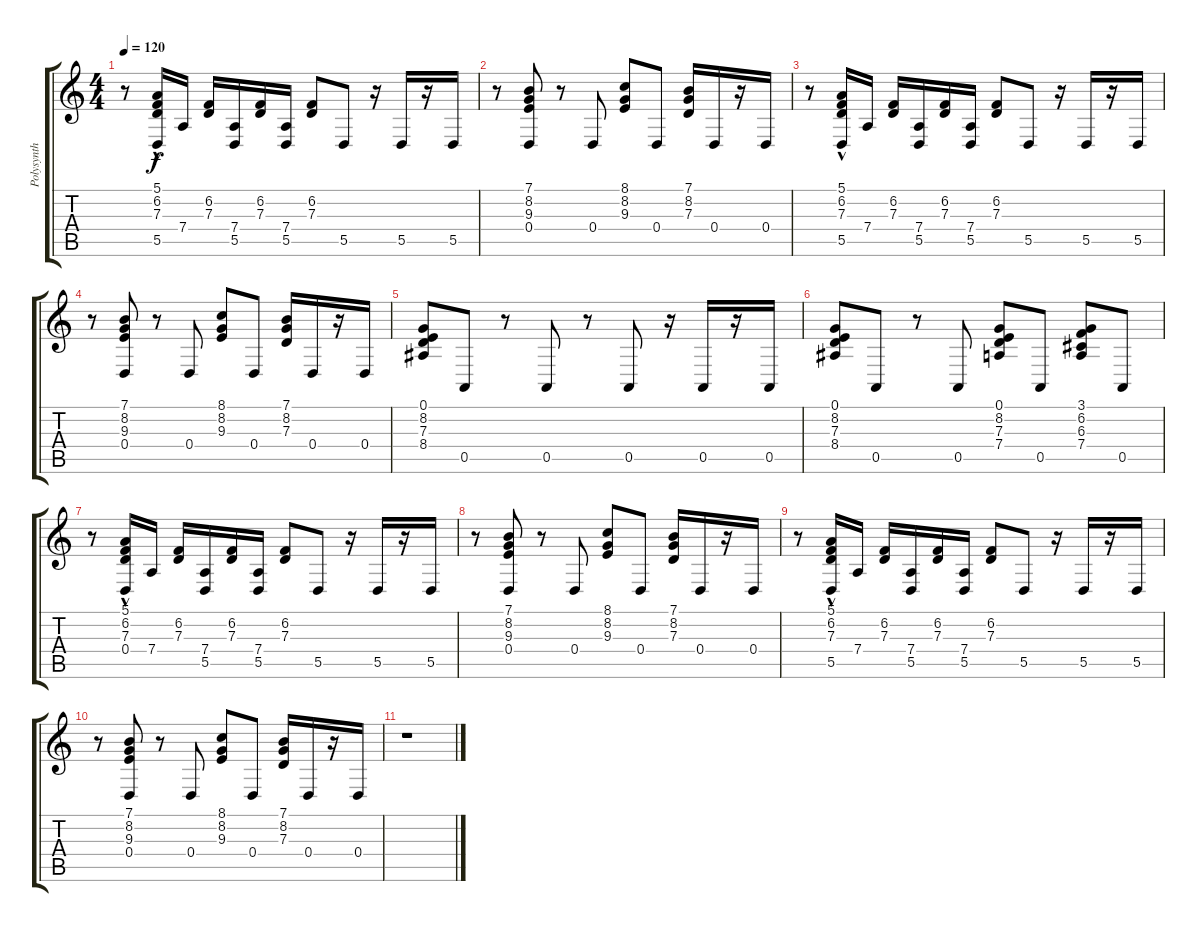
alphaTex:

\track ("Polysynth" "Polysynth") {instrument pad3polysynth}
\staff {score tabs}
\tuning (E4 B3 G3 D3 A2 E2) {hide}
\ts (4 4)
\tempo 120
\clef g2
\ks c
r.8{dy f} (5.1{hac} 6.2 7.3 5.5).16 7.4.16 (6.2 7.3).16 (7.4 5.5).16 (6.2 7.3).16 (7.4 5.5).16 (6.2 7.3).8 5.5.8 r.16 5.5.16 r.16 5.5.16 |
r.8 (7.1 8.2 9.3 0.4).8 r.8 0.4.8 (8.1 8.2 9.3).8 0.4.8 (7.1 8.2 7.3).16 0.4.16 r.16 0.4.16 |
r.8 (5.1{hac} 6.2 7.3 5.5).16 7.4.16 (6.2 7.3).16 (7.4 5.5).16 (6.2 7.3).16 (7.4 5.5).16 (6.2 7.3).8 5.5.8 r.16 5.5.16 r.16 5.5.16 |
r.8 (7.1 8.2 9.3 0.4).8 r.8 0.4.8 (8.1 8.2 9.3).8 0.4.8 (7.1 8.2 7.3).16 0.4.16 r.16 0.4.16 |
(0.1 8.2 7.3 8.4).8 0.5.8 r.8 0.5.8 r.8 0.5.8 r.16 0.5.16 r.16 0.5.16 |
(0.1 8.2 7.3 8.4).8 0.5.8 r.8 0.5.8 (0.1 8.2 7.3 7.4).8 0.5.8 (3.1 6.2 6.3 7.4).8 0.5.8 |
r.8{volume 16} (5.1{hac} 6.2 7.3 0.4).16{volume 15} 7.4.16{volume 15} (6.2 7.3).16{volume 15} (7.4 5.5).16{volume 14} (6.2 7.3).16{volume 14} (7.4 5.5).16{volume 14} (6.2 7.3).8{volume 14} 5.5.8{volume 13} r.16{volume 13} 5.5.16{volume 13} r.16{volume 13} 5.5.16{volume 13} |
r.8{volume 13} (7.1 8.2 9.3 0.4).8{volume 12} r.8{volume 12} 0.4.8{volume 12} (8.1 8.2 9.3).8{volume 11} 0.4.8{volume 11} (7.1 8.2 7.3).16{volume 11} 0.4.16{volume 11} r.16{volume 10} 0.4.16{volume 10} |
r.8{volume 10} (5.1{hac} 6.2 7.3 5.5).16{volume 10} 7.4.16{volume 10} (6.2 7.3).16{volume 9} (7.4 5.5).16{volume 9} (6.2 7.3).16{volume 9} (7.4 5.5).16{volume 8} (6.2 7.3).8{volume 8} 5.5.8{volume 8} r.16{volume 8} 5.5.16{volume 7} r.16{volume 7} 5.5.16{volume 7} |
r.8{volume 6} (7.1 8.2 9.3 0.4).8{volume 6} r.8{volume 5} 0.4.8{volume 5} (8.1 8.2 9.3).8{volume 4} 0.4.8{volume 4} (7.1 8.2 7.3).16{volume 2} 0.4.16{volume 2} r.16{volume 1} 0.4.16{volume 1} |
r.1
